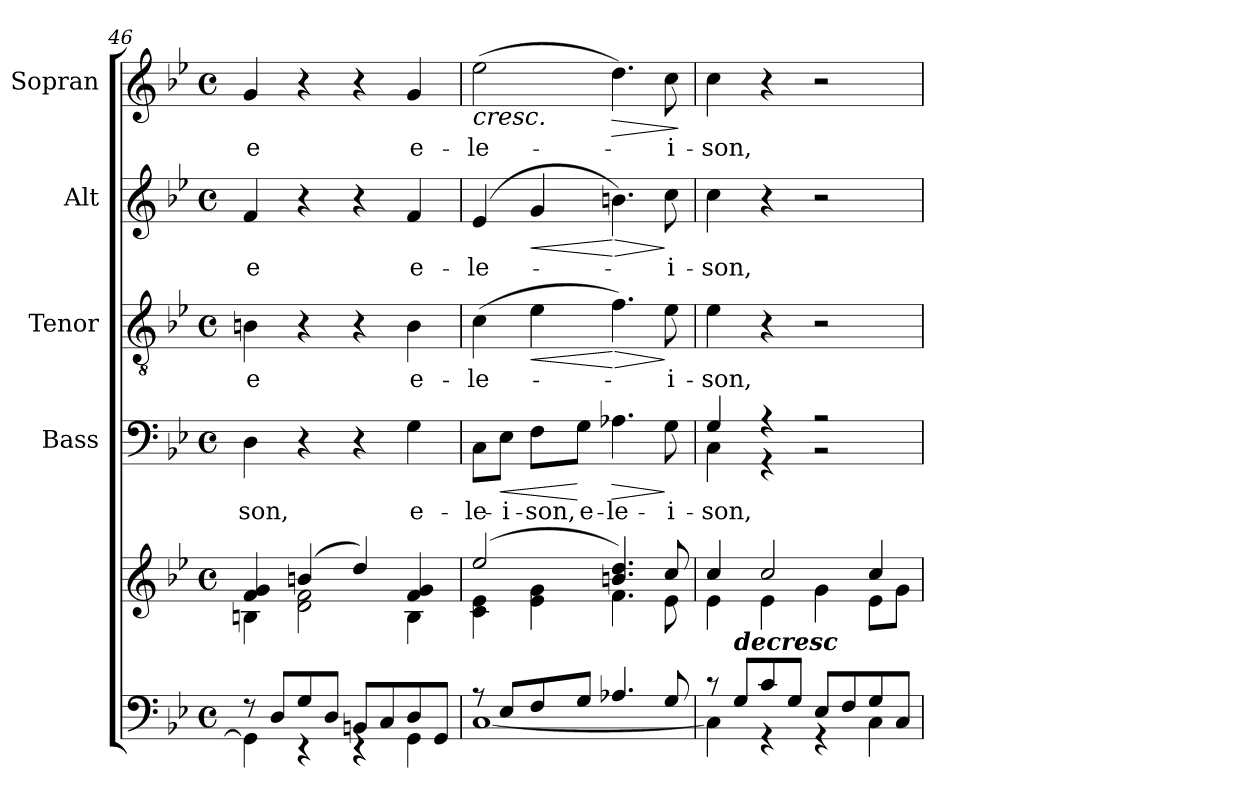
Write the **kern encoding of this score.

**kern	**kern	**kern	**text	**dynam	**kern	**text	**dynam	**kern	**text	**dynam	**kern	**text	**dynam
*part5	*part5	*part4	*part4	*part4	*part3	*part3	*part3	*part2	*part2	*part2	*part1	*part1	*part1
*staff6	*staff5	*staff4	*staff4	*staff4	*staff3	*staff3	*staff3	*staff2	*staff2	*staff2	*staff1	*staff1	*staff1
*	*	*I"Bass	*	*	*I"Tenor	*	*	*I"Alt	*	*	*I"Sopran	*	*
*	*	*I'B.	*	*	*I'T.	*	*	*I'A.	*	*	*I'S.	*	*
*clefF4	*clefG2	*clefF4	*	*	*clefGv2	*	*	*clefG2	*	*	*clefG2	*	*
*k[b-e-]	*k[b-e-]	*k[b-e-]	*	*	*k[b-e-]	*	*	*k[b-e-]	*	*	*k[b-e-]	*	*
*B-:	*B-:	*B-:	*	*	*B-:	*	*	*B-:	*	*	*B-:	*	*
*M4/4	*M4/4	*M4/4	*	*	*M4/4	*	*	*M4/4	*	*	*M4/4	*	*
*met(c)	*met(c)	*met(c)	*	*	*met(c)	*	*	*met(c)	*	*	*met(c)	*	*
=46	=46	=46	=46	=46	=46	=46	=46	=46	=46	=46	=46	=46	=46
*^	*^	*	*	*	*	*	*	*	*	*	*	*	*
!	!	!	!	!	!LO:LY:b	!	!	!LO:LY:b	!	!	!LO:LY:b	!	!	!LO:LY:b	!
8rF	4GG!\]	4f!/ 4g!/	4Bn!\	4D\	-son,	.	4Bn\	-e	.	4f/	-e	.	4g/	-e	.
8D/L	.	.	.	.	.	.	.	.	.	.	.	.	.	.	.
8G/	4rDD	(<4bn!/	2d!\ 2f!\	4r	.	.	4r	.	.	4r	.	.	4r	.	.
8D/J	.	.	.	.	.	.	.	.	.	.	.	.	.	.	.
8BBn/L	4rDD	4dd!/)	.	4r	.	.	4r	.	.	4r	.	.	4r	.	.
8C/	.	.	.	.	.	.	.	.	.	.	.	.	.	.	.
!	!	!	!	!	!LO:LY:b	!	!	!LO:LY:b	!	!	!LO:LY:b	!	!	!LO:LY:b	!
8D/	4GG\	4f!/ 4g!/	4B!\	4G\	e-	.	4B\	e-	.	4f/	e-	.	4g/	e-	.
8GG/J	.	.	.	.	.	.	.	.	.	.	.	.	.	.	.
=47	=47	=47	=47	=47	=47	=47	=47	=47	=47	=47	=47	=47	=47	=47	=47
!	!	!	!	!	!LO:LY:b	!	!	!LO:LY:b	!	!	!LO:LY:b	!	!	!LO:LY:b	!LO:HP:b
8rG	[<1C!	(2ee-!/	4c!\ 4e-!\	8C\L	-le-	.	(>4c\	-le-	.	(<4e-/	-le-	.	(>2ee-\	-le-	<
!	!	!	!	!	!LO:LY:b	!LO:HP:b	!	!	!	!	!	!	!	!	!
8E-/L	.	.	.	8E-\J	-i-	<	.	.	.	.	.	.	.	.	.
!	!	!	!	!	!LO:LY:b	!	!	!	!LO:HP:b	!	!	!LO:HP:b	!	!	!
8F/	.	.	4e-!\ 4g!\	8F\L	-son,	.	4e-\	.	<	4g/	.	<	.	.	.
!	!	!	!	!	!LO:LY:b	!	!	!	!	!	!	!	!	!	!
8G/J	.	.	.	8G\J	e-	[	.	.	.	.	.	.	.	.	.
!	!	!	!	!	!LO:LY:b	!LO:HP:b	!	!	!LO:HP:n=1:b	!	!	!LO:HP:n=1:b	!	!	!LO:HP:b
4.A-X/	.	4.bn!/ 4.dd!/)	4.f!\	4.A-X\	-le-	>	4.f\)	.	[ >	4.bn\)	.	[ >	4.dd\)	.	>
!	!	!	!	!	!LO:LY:b	!	!	!LO:LY:b	!	!	!LO:LY:b	!	!	!LO:LY:b	!
8G/	.	8cc!/	8e-!\	8G\	-i-	]	8e-\	-i-	]	8cc\	-i-	]	8cc\	-i-	[
*v	*v	*	*	*	*	*	*	*	*	*	*	*	*	*	*
*	*v	*v	*	*	*	*	*	*	*	*	*	*	*	*
.	.	.	.	.	.	.	.	.	.	.	.	.	]
=48	=48	=48	=48	=48	=48	=48	=48	=48	=48	=48	=48	=48	=48
*^	*^	*	*	*	*	*	*	*	*	*	*	*	*
!	!	!	!	!	!LO:LY:b	!	!	!LO:LY:b	!	!	!LO:LY:b	!	!	!LO:LY:b	!
*	*	*	*	*^	*	*	*	*	*	*	*	*	*	*	*
8rc	4C\]	4cc!/	4e-!\	4G/	4C\	-son,	.	4e-\	-son,	.	4cc\	-son,	.	4cc\	-son,	.
!LO:TX:a:Bi:t=decresc	!	!	!	!	!	!	!	!	!	!	!	!	!	!	!	!
8G/L	.	.	.	.	.	.	.	.	.	.	.	.	.	.	.	.
8c/	4rGG	2cc!/	4e-!\	4r	4r	.	.	4r	.	.	4r	.	.	4r	.	.
8G/J	.	.	.	.	.	.	.	.	.	.	.	.	.	.	.	.
8E-/L	4rGG	.	4g!\	2r	2r	.	.	2r	.	.	2r	.	.	2r	.	.
8F/	.	.	.	.	.	.	.	.	.	.	.	.	.	.	.	.
8G/	4C\	4cc!/	8e-!\L	.	.	.	.	.	.	.	.	.	.	.	.	.
8C/J	.	.	8g!\J	.	.	.	.	.	.	.	.	.	.	.	.	.
*v	*v	*	*	*v	*v	*	*	*	*	*	*	*	*	*	*	*
*	*v	*v	*	*	*	*	*	*	*	*	*	*	*	*
=	=	=	=	=	=	=	=	=	=	=	=	=	=
*-	*-	*-	*-	*-	*-	*-	*-	*-	*-	*-	*-	*-	*-
